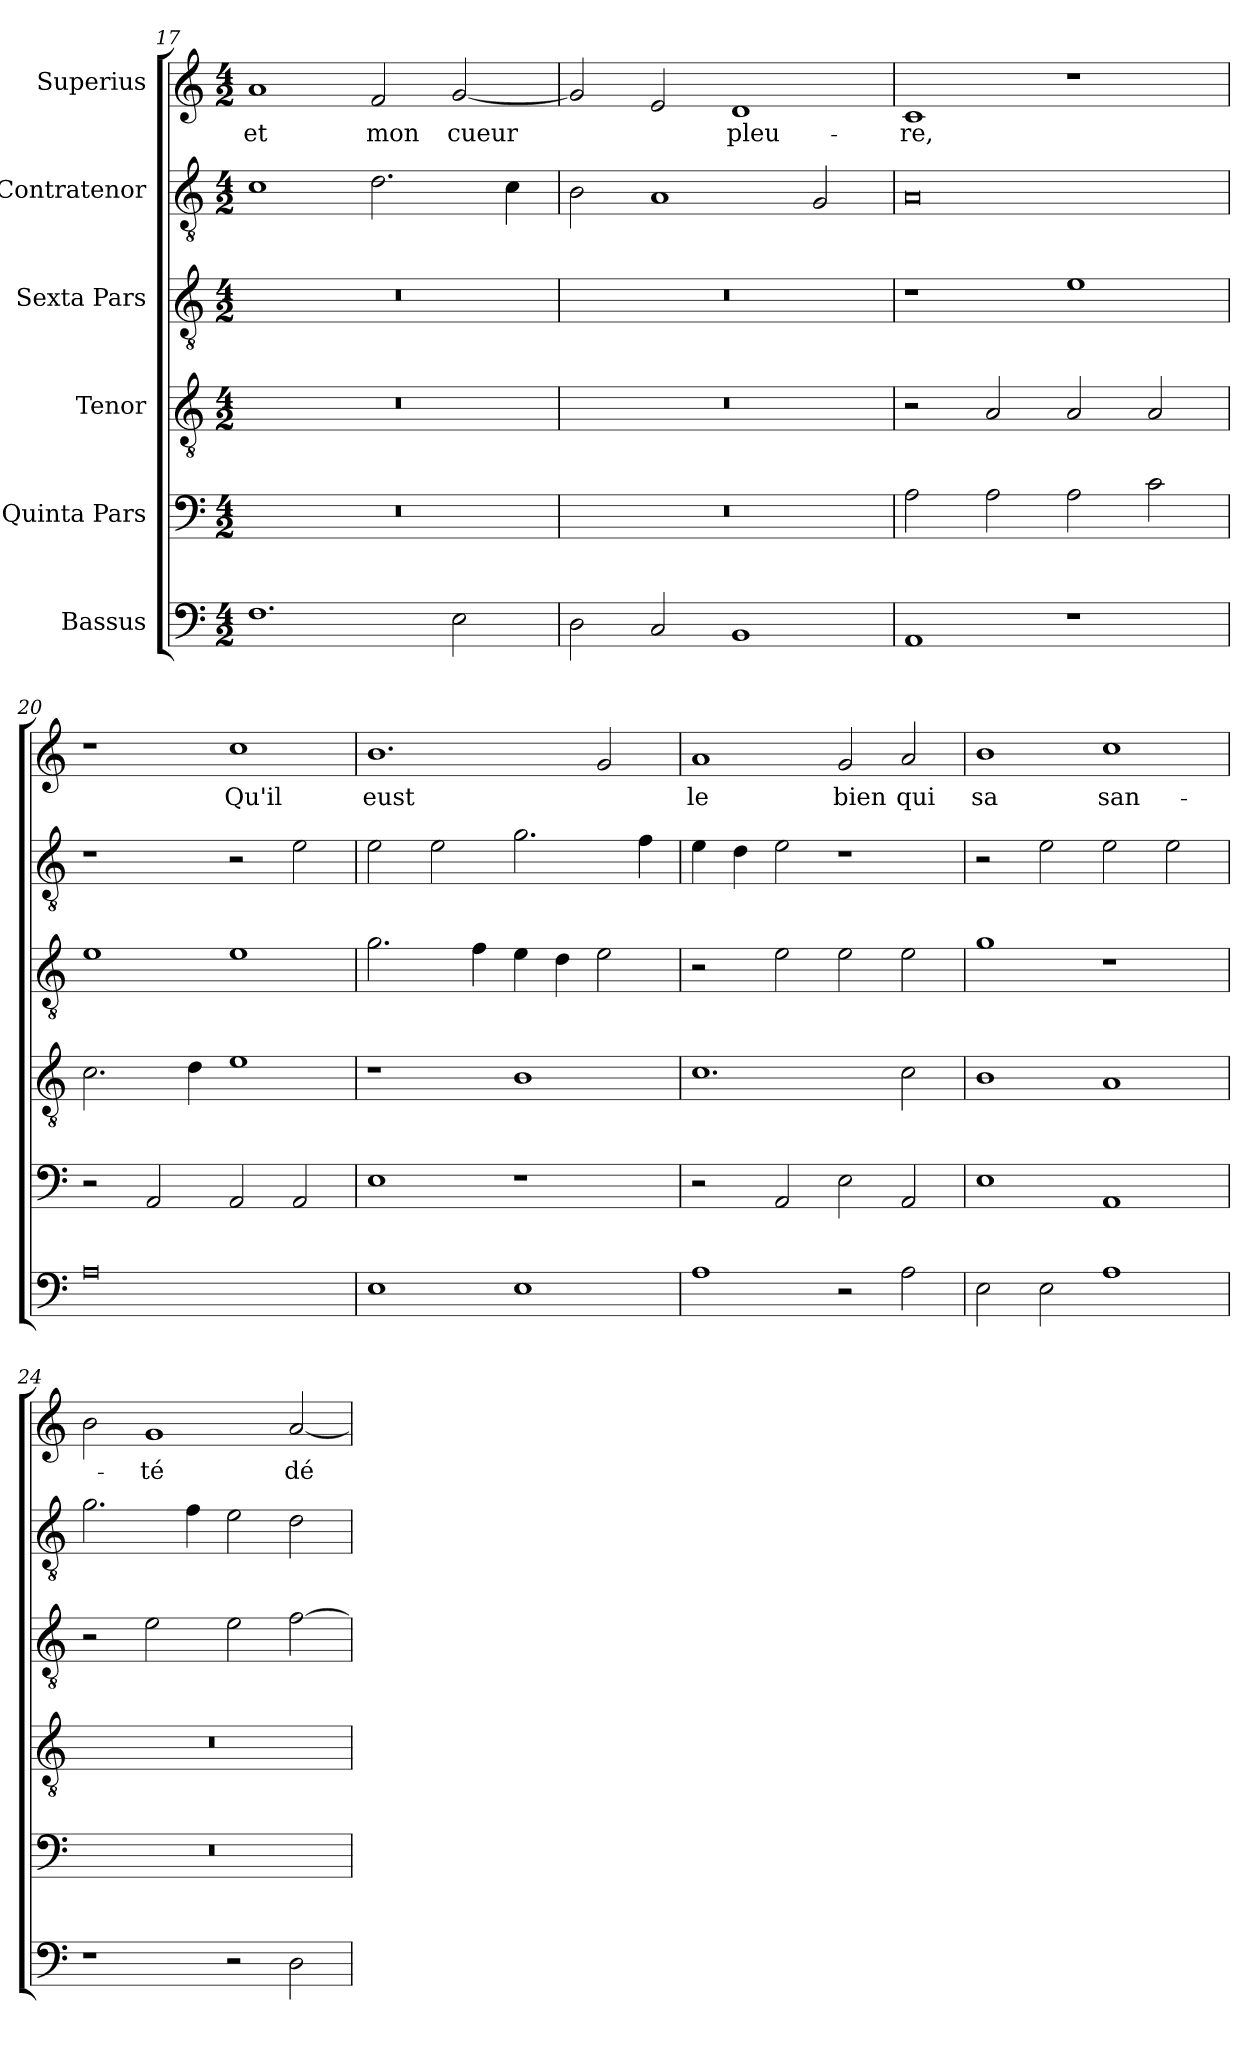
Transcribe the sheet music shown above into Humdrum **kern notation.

**kern	**kern	**kern	**kern	**kern	**kern	**text
*part6	*part5	*part4	*part3	*part2	*part1	*part1
*staff6	*staff5	*staff4	*staff3	*staff2	*staff1	*staff1
*I"Bassus	*I"Quinta Pars	*I"Tenor	*I"Sexta Pars	*I"Contratenor	*I"Superius	*
!!LO:PB:g=z
*clefF4	*clefF4	*clefGv2	*clefGv2	*clefGv2	*clefG2	*
*k[]	*k[]	*k[]	*k[]	*k[]	*k[]	*
*C:	*C:	*C:	*C:	*C:	*C:	*
*M4/2	*M4/2	*M4/2	*M4/2	*M4/2	*M4/2	*
=17	=17	=17	=17	=17	=17	=17
1.F	0r	0r	0r	1c	1a	et
.	.	.	.	2.d\	2f/	mon
2E\	.	.	.	.	[2g/	cueur
.	.	.	.	4c\	.	.
=18	=18	=18	=18	=18	=18	=18
2D\	0r	0r	0r	2B\	2g/]	.
2C/	.	.	.	1A	2e/	.
1BB	.	.	.	.	1d	pleu-
.	.	.	.	2G/	.	.
=19	=19	=19	=19	=19	=19	=19
1AA	2A\	2r	1r	0A	1c	-re,
.	2A\	2A/	.	.	.	.
1r	2A\	2A/	1e	.	1r	.
.	2c\	2A/	.	.	.	.
=20	=20	=20	=20	=20	=20	=20
0A	2r	2.c\	1e	1r	1r	.
.	2AA/	.	.	.	.	.
.	.	4d\	.	.	.	.
.	2AA/	1e	1e	2r	1cc	Qu'il
.	2AA/	.	.	2e\	.	.
=21	=21	=21	=21	=21	=21	=21
1E	1E	1r	2.g\	2e\	1.b	eust
.	.	.	.	2e\	.	.
.	.	.	4f\	.	.	.
1E	1r	1B	4e\	2.g\	.	.
.	.	.	4d\	.	.	.
.	.	.	2e\	.	2g/	.
.	.	.	.	4f\	.	.
=22	=22	=22	=22	=22	=22	=22
1A	2r	1.c	2r	4e\	1a	le
.	.	.	.	4d\	.	.
.	2AA/	.	2e\	2e\	.	.
2r	2E\	.	2e\	1r	2g/	bien
2A\	2AA/	2c\	2e\	.	2a/	qui
=23	=23	=23	=23	=23	=23	=23
2E\	1E	1B	1g	2r	1b	sa
2E\	.	.	.	2e\	.	.
1A	1AA	1A	1r	2e\	1cc	san-
.	.	.	.	2e\	.	.
=24	=24	=24	=24	=24	=24	=24
1r	0r	0r	2r	2.g\	2b\	.
.	.	.	2e\	.	1g	-té
.	.	.	.	4f\	.	.
2r	.	.	2e\	2e\	.	.
2D\	.	.	[2f\	2d\	[2a/	dé-
=	=	=	=	=	=	=
*-	*-	*-	*-	*-	*-	*-
